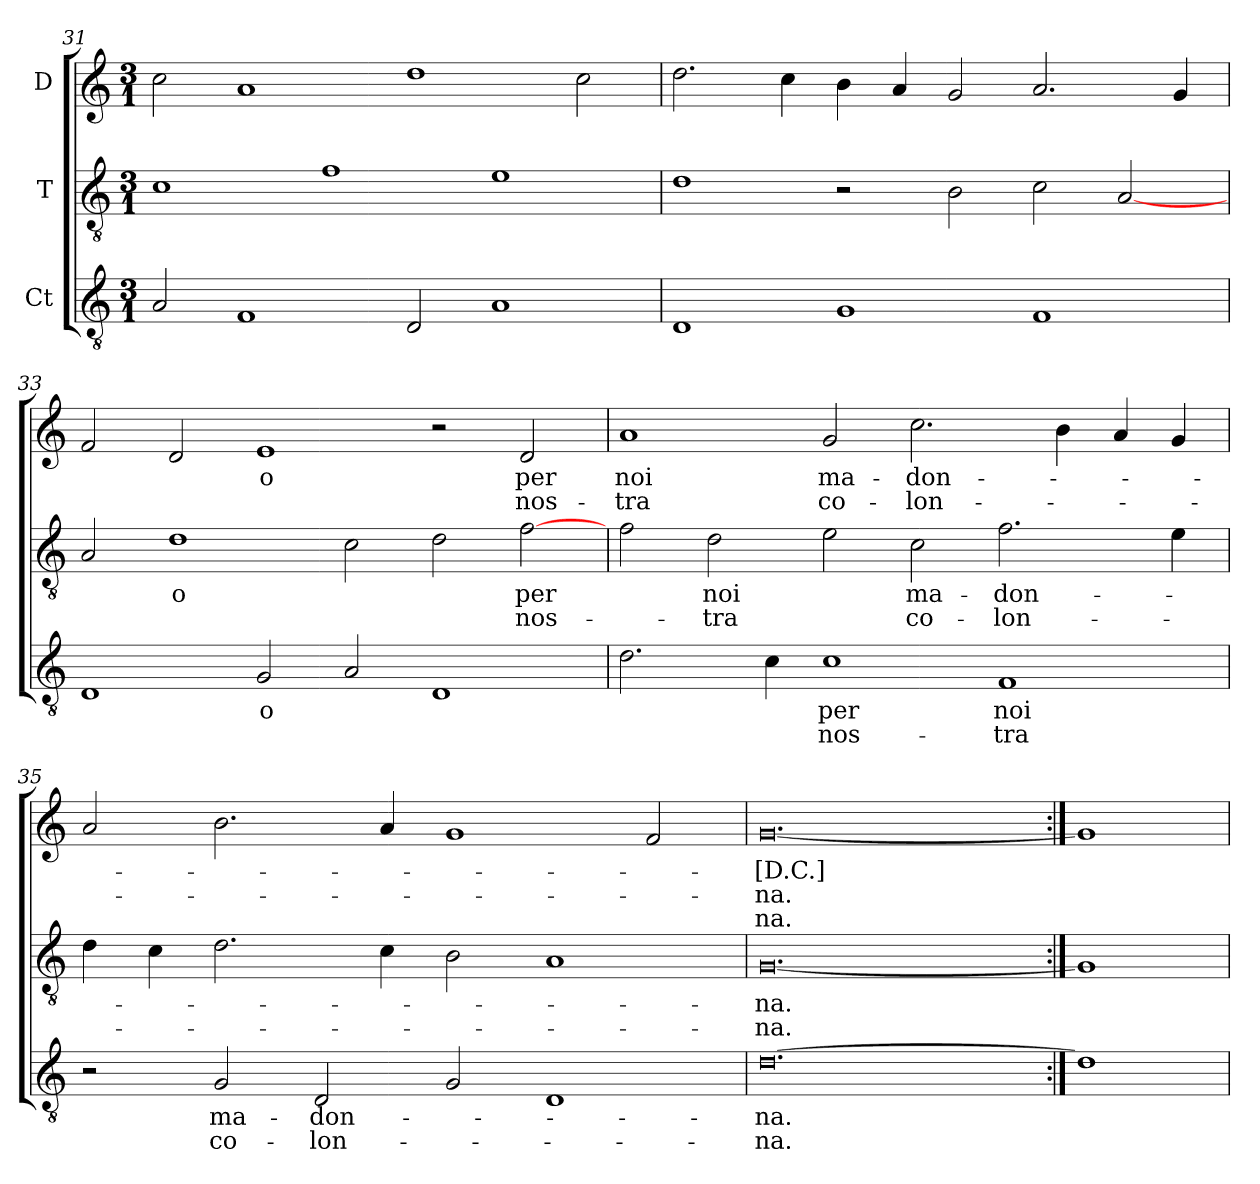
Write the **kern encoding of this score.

**kern	**text	**text	**kern	**text	**text	**kern	**text	**text	**text
*part3	*part3	*part3	*part2	*part2	*part2	*part1	*part1	*part1	*part1
*staff3	*staff3	*staff3	*staff2	*staff2	*staff2	*staff1	*staff1	*staff1	*staff1
*I"Ct	*	*	*I"T	*	*	*I"D	*	*	*
*clefGv2	*	*	*clefGv2	*	*	*clefG2	*	*	*
*ITrd7c12	*	*	*ITrd7c12	*	*	*	*	*	*
*k[]	*	*	*k[]	*	*	*k[]	*	*	*
*C:	*	*	*C:	*	*	*C:	*	*	*
*M3/1	*	*	*M3/1	*	*	*M3/1	*	*	*
=31	=31	=31	=31	=31	=31	=31	=31	=31	=31
2AAi/	.	.	1Ci\	.	.	2cci\	.	.	.
1FFi/	.	.	.	.	.	1ai/	.	.	.
.	.	.	1Fi\	.	.	.	.	.	.
2DDi/	.	.	.	.	.	1ddi\	.	.	.
1AAi/	.	.	1Ei\	.	.	.	.	.	.
.	.	.	.	.	.	2cci\	.	.	.
!!LO:LB:g=z
=32	=32	=32	=32	=32	=32	=32	=32	=32	=32
1DDi/	.	.	1Di\	.	.	2.ddi\	.	.	.
.	.	.	.	.	.	4cci\	.	.	.
1GGi/	.	.	2r	.	.	4bi\	.	.	.
.	.	.	.	.	.	4ai/	.	.	.
.	.	.	2BBi\	.	.	2gi/	.	.	.
1FFi/	.	.	2Ci\	.	.	2.ai/	.	.	.
.	.	.	[2AAi/	.	.	.	.	.	.
.	.	.	.	.	.	4gi/	.	.	.
=33	=33	=33	=33	=33	=33	=33	=33	=33	=33
1DDi/	.	.	2AAi/	.	.	2fi/	.	.	.
!	!	!	!	!LO:LY:b:color=#000000	!	!	!	!	!
.	.	.	1Di\	-o	.	2di/	.	.	.
!	!LO:LY:b:color=#000000	!	!	!	!	!	!	!	!
!	!	!	!	!	!	!	!LO:LY:b:color=#000000	!	!
2GGi/	-o	.	.	.	.	1ei/	-o	.	.
2AAi/	.	.	2Ci\	.	.	.	.	.	.
1DDi/	.	.	2Di\	.	.	2r	.	.	.
!	!	!	!	!LO:LY:b:color=#000000	!LO:LY:b:color=#000000	!	!	!	!
!	!	!	!	!	!	!	!LO:LY:b:color=#000000	!LO:LY:b:color=#000000	!
.	.	.	[2Fi\	per	nos-	2di/	per	nos-	.
=34	=34	=34	=34	=34	=34	=34	=34	=34	=34
!	!	!	!	!	!	!	!LO:LY:b:color=#000000	!LO:LY:b:color=#000000	!
2.Di\	.	.	2Fi\	.	.	1ai/	noi	-tra	.
!	!	!	!	!LO:LY:b:color=#000000	!LO:LY:b:color=#000000	!	!	!	!
.	.	.	2Di\	noi	-tra	.	.	.	.
4Ci\	.	.	.	.	.	.	.	.	.
!	!LO:LY:b:color=#000000	!LO:LY:b:color=#000000	!	!	!	!	!	!	!
!	!	!	!	!	!	!	!LO:LY:b:color=#000000	!LO:LY:b:color=#000000	!
1Ci\	per	nos-	2Ei\	.	.	2gi/	ma-	co-	.
!	!	!	!	!LO:LY:b:color=#000000	!LO:LY:b:color=#000000	!	!	!	!
!	!	!	!	!	!	!	!LO:LY:b:color=#000000	!LO:LY:b:color=#000000	!
.	.	.	2Ci\	ma-	co-	2.cci\	-don-	-lon-	.
!	!LO:LY:b:color=#000000	!LO:LY:b:color=#000000	!	!	!	!	!	!	!
!	!	!	!	!LO:LY:b:color=#000000	!LO:LY:b:color=#000000	!	!	!	!
1FFi/	noi	-tra	2.Fi\	-don-	-lon-	.	.	.	.
.	.	.	.	.	.	4bi\	.	.	.
.	.	.	.	.	.	4ai/	.	.	.
.	.	.	4Ei\	.	.	4gi/	.	.	.
=35	=35	=35	=35	=35	=35	=35	=35	=35	=35
2r	.	.	4Di\	.	.	2ai/	.	.	.
.	.	.	4Ci\	.	.	.	.	.	.
!	!LO:LY:b:color=#000000	!LO:LY:b:color=#000000	!	!	!	!	!	!	!
2GGi/	ma-	co-	2.Di\	.	.	2.bi\	.	.	.
!	!LO:LY:b:color=#000000	!LO:LY:b:color=#000000	!	!	!	!	!	!	!
2DDi/	-don-	-lon-	.	.	.	.	.	.	.
.	.	.	4Ci\	.	.	4ai/	.	.	.
2GGi/	.	.	2BBi\	.	.	1gi/	.	.	.
1DDi/	.	.	1AAi/	.	.	.	.	.	.
.	.	.	.	.	.	2fi/	.	.	.
=36	=36	=36	=36	=36	=36	=36	=36	=36	=36
!	!LO:LY:b:color=#000000	!LO:LY:b:color=#000000	!	!	!	!	!	!	!
!	!	!	!	!LO:LY:b:color=#000000	!LO:LY:b:color=#000000	!	!	!	!
!	!	!	!	!	!	!	!LO:LY:a:color=#000000	!LO:LY:b:color=#000000	!LO:LY:b:color=#000000
[0.Di\	-na.	-na.	[0.GGi/	-na.	-na.	[0.gi/	[D.C.]	-na.	-na.
=37:|!	=37:|!	=37:|!	=37:|!	=37:|!	=37:|!	=37:|!	=37:|!	=37:|!	=37:|!
1Di\]	.	.	1GGi/]	.	.	1gi/]	.	.	.
=	=	=	=	=	=	=	=	=	=
*-	*-	*-	*-	*-	*-	*-	*-	*-	*-
